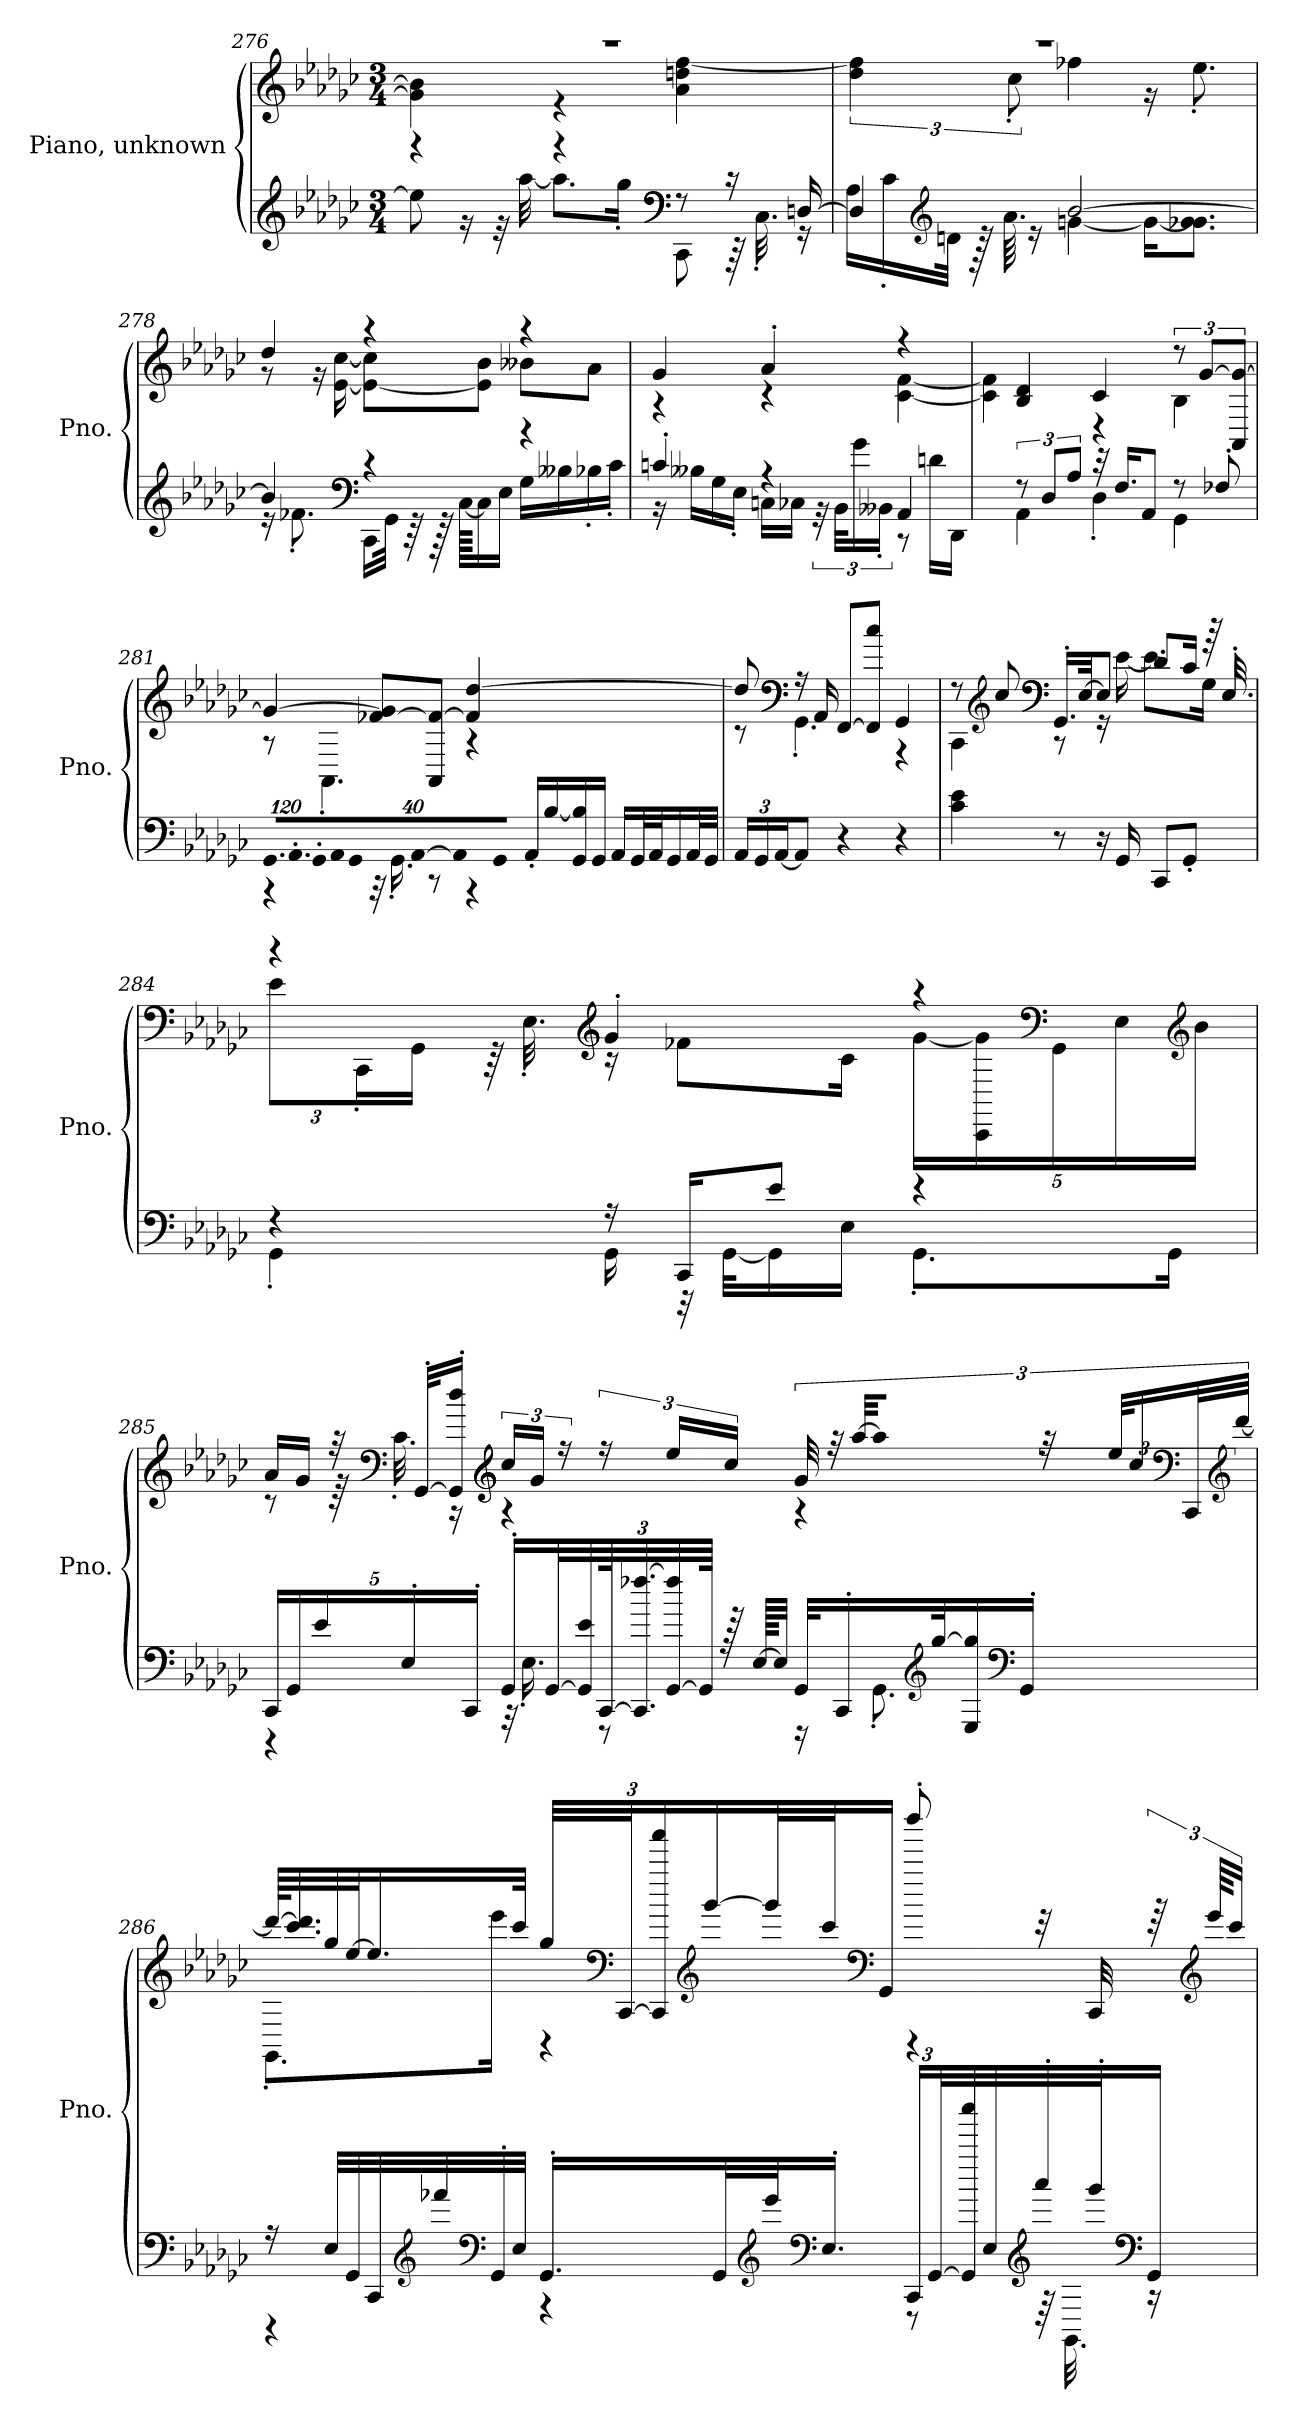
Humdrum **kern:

**kern	**kern
*part1	*part1
*staff2	*staff1
*I"Piano, unknown	*
*I'Pno.	*
!!LO:LB:g=z
*clefG2	*clefG2
*k[b-e-a-d-g-c-]	*k[b-e-a-d-g-c-]
*M3/4	*M3/4
=276	=276
*^	*^
4r	8ee-\]	2.r	4g-\] 4b--\]
.	16r	.	.
.	32r	.	.
.	[32aa-\	.	.
4r	8.aa-\L]	.	4r
.	16gg-'\Jk	.	.
*clefF4	*	*	*
8r	8CC-\	.	4a-\ 4ddn\ [4ff\
16r	64r	.	.
.	32.C-'\	.	.
[16Dn/	16r	.	.
=277	=277	=277	=277
4D/]	16A-\LL	2.r	6dd-\ 6ff\]
.	16c-'\	.	.
*clefG2	*	*	*
.	32dn\JJk	.	.
.	128r	.	.
.	64.a-\	.	.
.	.	.	12cc-'\
.	16r	.	.
[2b-/	[4gn\	.	4ff-X\
.	16g\KL_	.	16r
.	8.g-X\ 8.g\]J	.	8.ee-'\
!!LO:LB:g=z	!!
=278	=278	=278	=278
4b-/]	16r	4dd-/	8r
.	8.f-X'\	.	.
.	.	.	16r
.	.	.	[16e-\ [16cc-\
*clefF4	*	*	*
4r	16CC-\LL	4r	8e-\_ 8cc-\]L
.	32GG-\JJk	.	.
.	64r	.	.
.	128r	.	.
.	[128C-\KKKLL	.	.
.	16C-\]	.	8e-\] 8b-\J
.	16E-\JJ	.	.
4r	16G-\LL	4r	8b--X\L
.	16B--X\	.	.
.	16B-X'\	.	8a-\J
.	16c-'\JJ	.	.
=279	=279	=279	=279
4cn'/	16r	4g-/	4r
.	16B--X\LL	.	.
.	16G-\	.	.
.	16E-'\JJ	.	.
4r	16Cn\LL	4a-'/	4r
.	16C-X\JJ	.	.
.	48r	.	.
.	48BB-\KLL	.	.
.	24g-\	.	.
.	24BB--X'\JJ	.	.
4AA-/	8r	4r	[4c-\ [4f\
.	16dn\LL	.	.
.	16DD-\JJ	.	.
!!LO:PB:g=z	!!
=280	=280	=280	=280
12r	4AA-\	4B-/ 4d-/	4c-\] 4f\]
12D-/L	.	.	.
12A-/J	.	.	.
32r	4D-'\	4c-/	4r
16.F/KL	.	.	.
8AA-/J	.	.	.
8r	4GG-\	12r	4B-\
.	.	[12g-/L	.
8F-X'/	.	.	.
.	.	12AA-/ 12g-/_J	.
=281	=281	=281	=281
*Xbrackettup	*	*	*
!LO:N:vis=32.	!	!	!
1920%103GG-/LLL	4r	4g-/_	8r
!LO:N:vis=32.	!	!	!
1920%103AA-'/	.	.	.
!LO:N:vis=32	!	!	!
640%23GG-'/	.	.	.
.	.	.	4.AA-'\
!LO:N:vis=32	!	!	!
640%23AA-/	.	.	.
!LO:N:vis=64	!	!	!
960%17GG-/L	.	.	.
!LO:N:vis=64	!	!	!
[960%17AA-/	.	.	.
!LO:N:vis=64	!	!	!
960%17AA-/]	.	.	.
!LO:N:vis=64	!	!	!
960%17GG-/JJJJ	.	.	.
16AA-'/LL	32r	[8f-X/ 8g-/]L	.
.	16.GG-'\	.	.
[16B-/	.	.	.
16GG-/ 16B-/]	8r	8AA-/ 8f-/_J	.
16GG-/JJ	.	.	.
16AA-/LL	4r	4f-/] [4dd-/	4r
32GG-/L	.	.	.
32AA-/J	.	.	.
16GG-/	.	.	.
32AA-/L	.	.	.
32GG-/JJJ	.	.	.
*v	*v	*	*
=282	=282	=282
24AA-/LL	8dd-/]	8r
24GG-/	.	.
[24AA-/J	.	.
*	*clefF4	*
8AA-/J]	16r	4.GG-'\
.	16AA-/	.
4r	[8FF/L	.
.	8FF/] 8cc-/J	.
4r	4GG-/	4r
!!LO:LB:g=z	!!
=283	=283	=283
4c-\ 4e-\	8r	4CC-\
*	*clefG2	*
.	8cc-/	.
*	*clefF4	*
8r	16.GG-'/LL	8r
.	[32E-/JK	.
16r	8E-/J]	16r
16GG-/	.	[16e-\
8CC-/L	8d-/L	8.e-\L]
8GG-'/J	16c-/Jk	.
.	64r	16G-\Jk
.	32.E-'/	.
=284	=284	=284
*^	*	*
*	*	*	*Xbrackettup
4r	4GG-'\	4r	12e-\L
.	.	.	24CC-'\L
.	.	.	16GG-\JJ
.	.	.	64r
.	.	.	32.E-'\
*	*	*clefG2	*
16r	16GG-\	4g-'/	16r
16CC-/KL	32r	.	8f-X\L
.	[32GG-\KLL	.	.
8e-/J	16GG-\]	.	.
.	16E-\JJ	.	16c-\Jk
4r	8.GG-'\L	4r	[20g-\LL
.	.	.	20CC-\ 20g-\]
*	*	*clefF4	*
.	.	.	20GG-\
.	.	.	20E-\
.	16GG-\Jk	.	.
*	*	*clefG2	*
.	.	.	20b-\JJ
!!LO:LB:g=z	!!
=285	=285	=285	=285
20CC-/LL	4r	16a-/LL	8r
20GG-/	.	.	.
.	.	16g-/JJ	.
20e-/	.	.	.
.	.	32r	64r
*	*	*clefF4	*
.	.	.	32.c-'\
20E-'/	.	.	.
.	.	[32GG-'/KLL	.
.	.	16GG-/]' 16dd-/'JJ	16r
20CC-'/JJ	.	.	.
*	*	*clefG2	*
*	*	*brackettup	*
16GG-'/LL	32r	24cc-/LL	4r
.	16.E-'\	.	.
.	.	24g-/JJ	.
[32GG-/L	.	.	.
.	.	24r	.
32GG-/] 32e-/	.	.	.
[96CC-/K	8r	24r	.
48.CC-/] [48.ff-X/	.	.	.
[48GG-/ 48ff-/]	.	24ee-/LL	.
64GG-/JJJk]	.	.	.
128r	.	.	.
.	.	24cc-/JJ	.
[128E-/KKLLL	.	.	.
32E-/JJJ]	.	.	.
32GG-/KLL	16r	48g-/	4r
.	.	48r	.
16CC-'/	.	.	.
.	.	[48aa-/KLL	.
.	8.GG-'\	16aa-/JJ]	.
*clefG2	*	*	*
[32gg-/K	.	.	.
16E-/ 16gg-/]	.	48r	.
.	.	48ee-/KLL	.
.	.	24cc-/	.
*clefF4	*	*	*
16GG-'/JJ	.	.	.
*	*	*clefF4	*
.	.	48CC-/L	.
*	*	*clefG2	*
.	.	[48ddd-/JJJ	.
!!LO:LB:g=z	!!
=286	=286	=286	=286
16r	4r	64ddd-/KLLL_	8.GG-'\L
.	.	32.ccc-/ 32.ddd-/]	.
32E-/LLL	.	32gg-/	.
32GG-/	.	[32ee-/J	.
32CC-/	.	16.ee-/]	.
*clefG2	*	*	*
32fff-X/	.	.	.
*clefF4	*	*	*
32GG-'/	.	.	16eee-\Jk
32E-/JJJ	.	32ccc-/JJk	.
*	*	*Xbrackettup	*
16.GG-'/LL	4r	48gg-/LLL	4r
*	*	*clefF4	*
.	.	[48CC-/J	.
.	.	24CC-/] 24aaa-/	.
*	*	*clefG2	*
.	.	[24ggg-/	.
32GG-/L	.	.	.
*clefG2	*	*	*
32eee-/J	.	32ggg-/L]	.
*clefF4	*	*	*
16.E-'/JJ	.	32ccc-/J	.
*	*	*clefF4	*
.	.	16GG-/JJ	.
24CC-/LL	8r	8dddd-'/	4r
[48GG-/L	.	.	.
32GG-/] 32cccc-/	.	.	.
32E-/	.	.	.
*clefG2	*	*	*
32aaa-'/	64r	32r	.
.	32.GG-\	.	.
32ggg-'/J	.	32CC-/	.
*clefF4	*	*	*
*	*	*brackettup	*
16GG-/JJ	16r	96r	.
*	*	*clefG2	*
.	.	96eee-/KKLL	.
.	.	24ccc-/JJ	.
*v	*v	*	*
*	*v	*v
=	=
*-	*-
